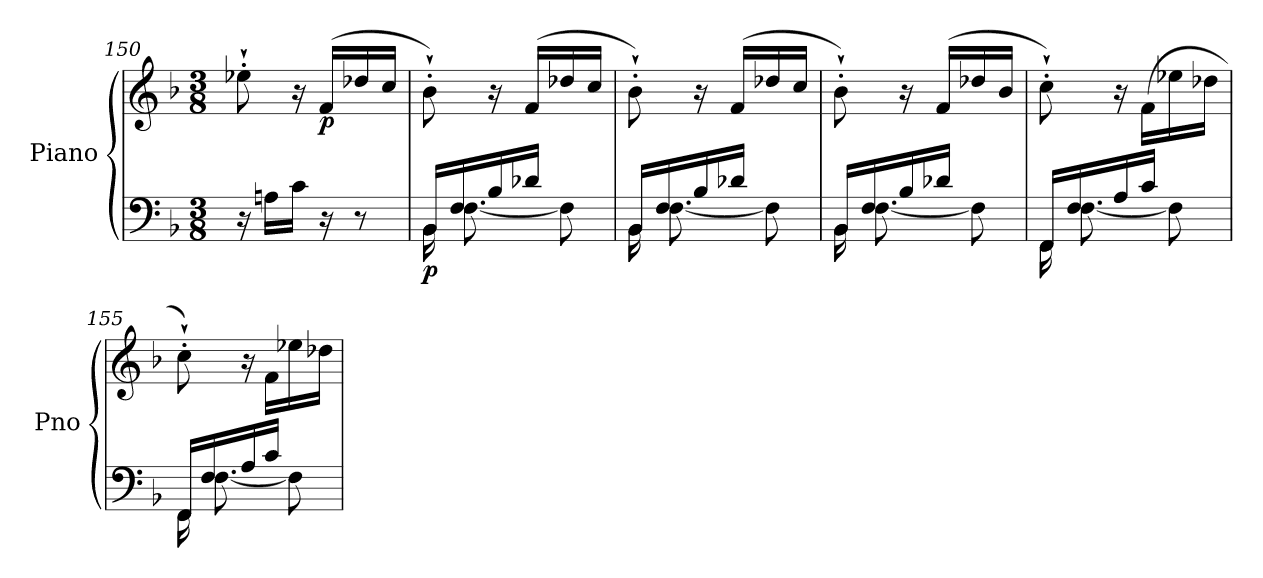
**kern	**kern	**dynam
*part1	*part1	*part1
*staff2	*staff1	*staff1/2
*I"Piano	*	*
*I'Pno	*	*
*clefF4	*clefG2	*
*k[b-]	*k[b-]	*
*M3/8	*M3/8	*
=150	=150	=150
16r	8ee-X'`\	.
16An\LL	.	.
16c\JJ	16r	.
!	!	!LO:DY:b
16r	(<16f/LL	p
8r	16dd-X/	.
.	16cc/JJ	.
=151	=151	=151
*^	*	*
!	!	!	!LO:DY:b=2
16BB-/LL	16BB-\	8b-'`\)	p
16F/	[8.F\	.	.
16B-/	.	16r	.
16d-X/JJ	.	(<16f/LL	.
8ryy	8F\]	16dd-X/	.
.	.	16cc/JJ	.
=152	=152	=152	=152
16BB-/LL	16BB-\	8b-'`\)	.
16F/	[8.F\	.	.
16B-/	.	16r	.
16d-X/JJ	.	(<16f/LL	.
8ryy	8F\]	16dd-X/	.
.	.	16cc/JJ	.
=153	=153	=153	=153
16BB-/LL	16BB-\	8b-'`\)	.
16F/	[8.F\	.	.
16B-/	.	16r	.
16d-X/JJ	.	(<16f/LL	.
8ryy	8F\]	16dd-X/	.
.	.	16b-/JJ	.
=154	=154	=154	=154
16FF/LL	16FF\	8cc'`\)	.
16F/	[8.F\	.	.
16A/	.	16r	.
16c/JJ	.	(>16f\LL	.
8ryy	8F\]	16ee-X\	.
.	.	16dd-X\JJ	.
=155	=155	=155	=155
16FF/LL	16FF\	8cc'`\)	.
16F/	[8.F\	.	.
16A/	.	16r	.
16c/JJ	.	16f\LL	.
8ryy	8F\]	16ee-X\	.
.	.	16dd-X\JJ	.
*v	*v	*	*
=	=	=
*-	*-	*-
